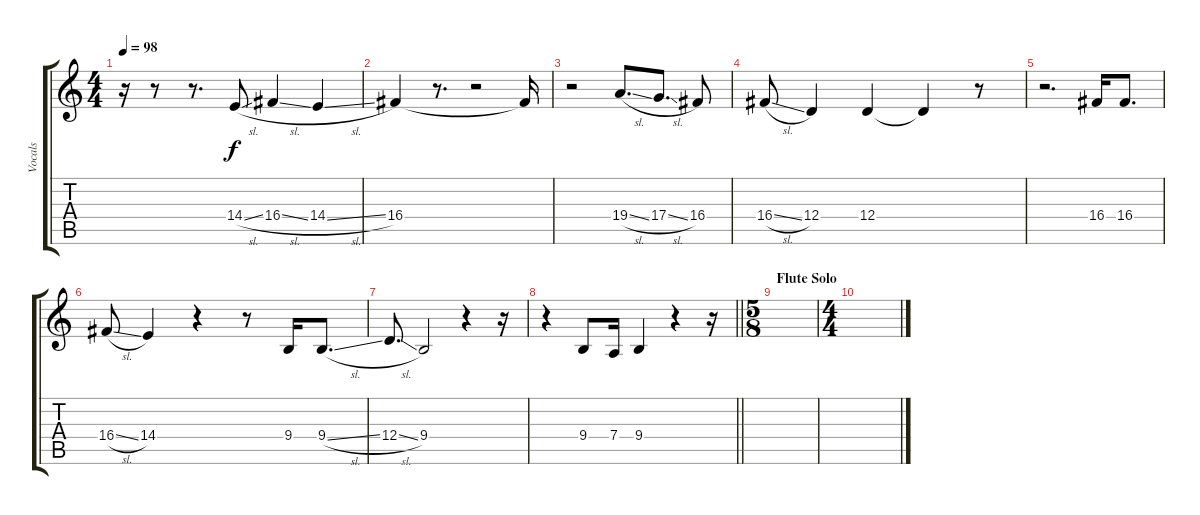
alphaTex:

\track ("Vocals" "Vocals") {instrument clarinet}
\staff {score tabs}
\tuning (E4 B3 G3 D3 A2 E2) {hide}
\ts (4 4)
\tempo 98
\clef g2
\ks c
r.16{dy f} r.8 r.8{d} 14.4{sl}.8 16.4{sl}.4 14.4{sl}.4 |
16.4.4 r.8{d} r.2 16.4{t}.16 |
r.2 19.4{sl}.8{d} 17.4{sl}.8{d} 16.4.8 |
16.4{sl}.8 12.4.4 12.4.4 12.4{t}.4 r.8 |
r.2{d} 16.4.16 16.4.8{d} |
16.4{sl}.8 14.4.4 r.4 r.8 9.4.16 9.4{sl}.8{d} |
12.4{sl}.8{d} 9.4.2 r.4 r.16 |
\barLineRight lightlight
r.4 9.4.8 7.4.16 9.4.4 r.4 r.16 |
\ts (5 8)
\section ("" "Flute Solo")
|
\ts (4 4)
